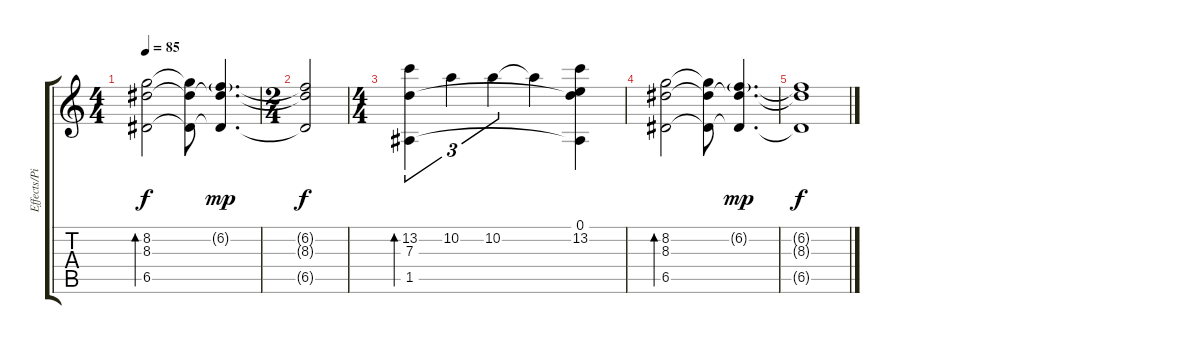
\track ("Effects/Piano" "Effects/Pi") {instrument electricguitarmuted}
\staff {score tabs}
\tuning (E4 B3 G3 D3 A2 E2) {hide}
\ts (4 4)
\tempo 85
\clef g2
\ks c
(8.2 8.3 6.5).2{bd 480 dy f} (8.2{t} 8.3{t} 6.5{t}).8 (6.2{g} 8.3{t} 6.5{t}).4{d dy mp} |
\ts (2 4)
(6.2{t} 8.3{t} 6.5{t}).2{dy f} |
\ts (4 4)
(13.2 7.3 1.5).4{tu (3 2) bd 480} 10.2.4{tu (3 2)} 10.2.4{tu (3 2)} 10.2{t}.4 (0.1 13.2 7.3{t} 1.5{t}).4 |
(8.2 8.3 6.5).2{bd 480} (8.2{t} 8.3{t} 6.5{t}).8 (6.2{g} 8.3{t} 6.5{t}).4{d dy mp} |
(6.2{t} 8.3{t} 6.5{t}).1{dy f}
